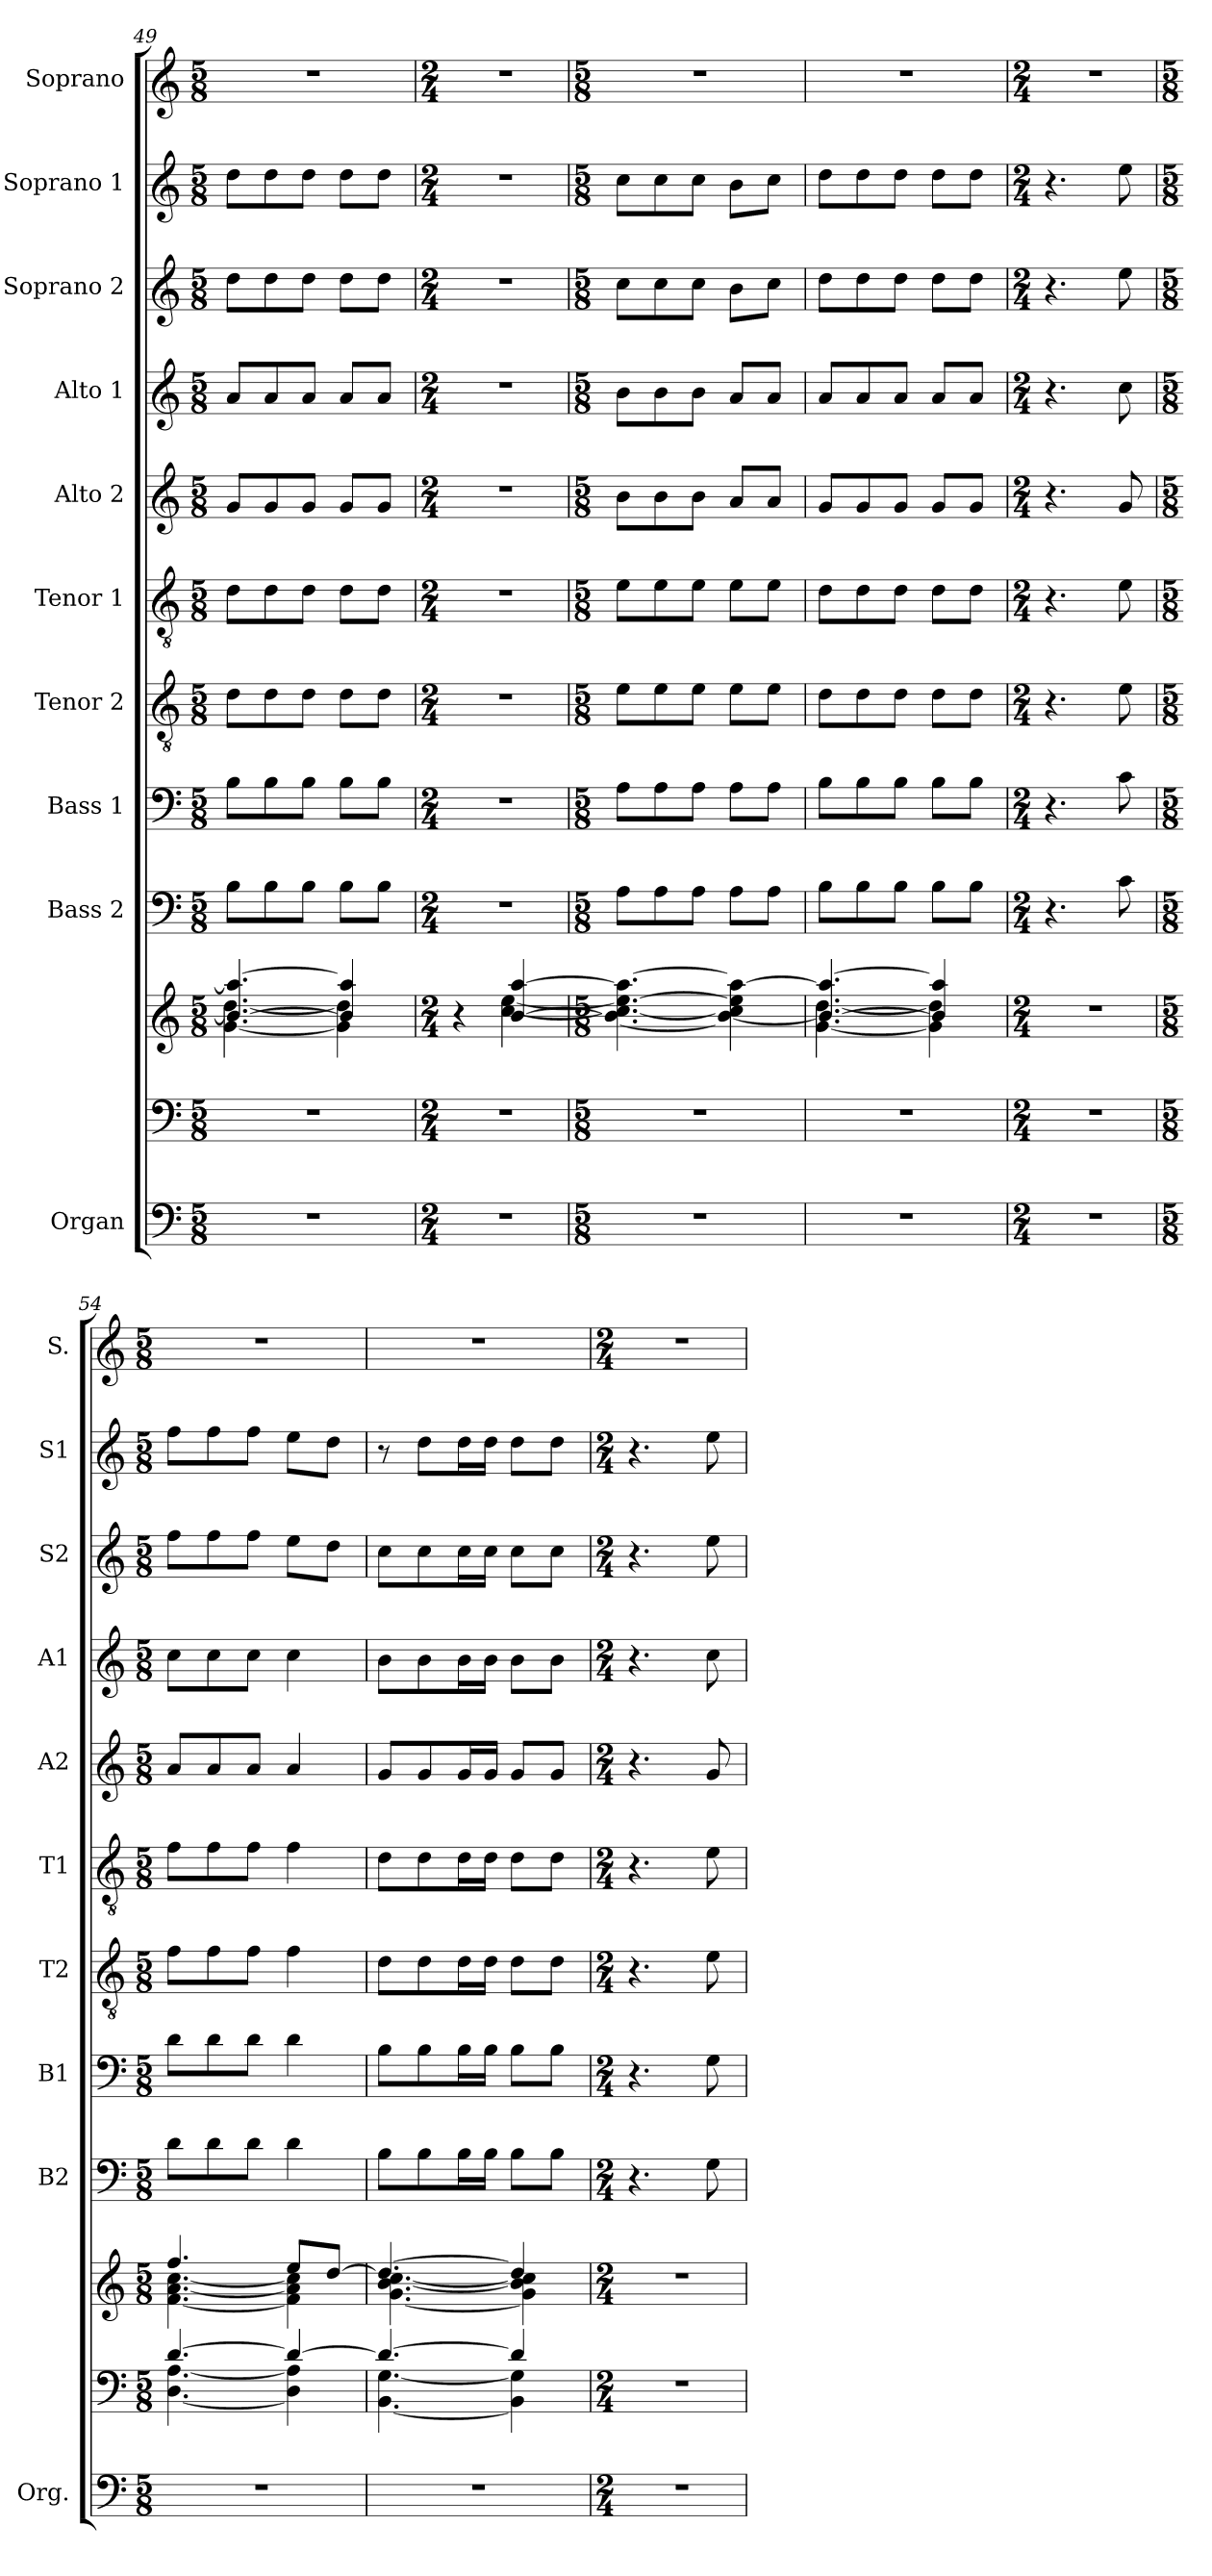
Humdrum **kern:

**kern	**kern	**kern	**kern	**kern	**kern	**kern	**kern	**kern	**kern	**kern	**kern
*part10	*part10	*part10	*part9	*part8	*part7	*part6	*part5	*part4	*part3	*part2	*part1
*staff12	*staff11	*staff10	*staff9	*staff8	*staff7	*staff6	*staff5	*staff4	*staff3	*staff2	*staff1
*I"Organ	*	*	*I"Bass 2	*I"Bass 1	*I"Tenor 2	*I"Tenor 1	*I"Alto 2	*I"Alto 1	*I"Soprano 2	*I"Soprano 1	*I"Soprano
*I'Org.	*	*	*I'B2	*I'B1	*I'T2	*I'T1	*I'A2	*I'A1	*I'S2	*I'S1	*I'S.
*clefF4	*clefF4	*clefG2	*clefF4	*clefF4	*clefGv2	*clefGv2	*clefG2	*clefG2	*clefG2	*clefG2	*clefG2
*k[]	*k[]	*k[]	*k[]	*k[]	*k[]	*k[]	*k[]	*k[]	*k[]	*k[]	*k[]
*M5/8	*M5/8	*M5/8	*M5/8	*M5/8	*M5/8	*M5/8	*M5/8	*M5/8	*M5/8	*M5/8	*M5/8
=49	=49	=49	=49	=49	=49	=49	=49	=49	=49	=49	=49
*	*	*^	*	*	*	*	*	*	*	*	*
8%5r	8%5r	4.b/_ 4.aa/_	[4.g\ [4.dd\	8B\L	8B\L	8d\L	8d\L	8g/L	8a/L	8dd\L	8dd\L	8%5r
.	.	.	.	8B\	8B\	8d\	8d\	8g/	8a/	8dd\	8dd\	.
.	.	.	.	8B\J	8B\J	8d\J	8d\J	8g/J	8a/J	8dd\J	8dd\J	.
.	.	4b/] 4aa/]	4g\] 4dd\]	8B\L	8B\L	8d\L	8d\L	8g/L	8a/L	8dd\L	8dd\L	.
.	.	.	.	8B\J	8B\J	8d\J	8d\J	8g/J	8a/J	8dd\J	8dd\J	.
=50	=50	=50	=50	=50	=50	=50	=50	=50	=50	=50	=50	=50
*M2/4	*M2/4	*M2/4	*	*M2/4	*M2/4	*M2/4	*M2/4	*M2/4	*M2/4	*M2/4	*M2/4	*M2/4
2r	2r	4r	4ryy	2r	2r	2r	2r	2r	2r	2r	2r	2r
.	.	[4b/ [4aa/	[4cc\ [4ee\	.	.	.	.	.	.	.	.	.
*	*	*v	*v	*	*	*	*	*	*	*	*	*
=51	=51	=51	=51	=51	=51	=51	=51	=51	=51	=51	=51
*M5/8	*M5/8	*M5/8	*M5/8	*M5/8	*M5/8	*M5/8	*M5/8	*M5/8	*M5/8	*M5/8	*M5/8
8%5r	8%5r	4.b\_ 4.cc\_ 4.ee\_ 4.aa\_	8A\L	8A\L	8e\L	8e\L	8b\L	8b\L	8cc\L	8cc\L	8%5r
.	.	.	8A\	8A\	8e\	8e\	8b\	8b\	8cc\	8cc\	.
.	.	.	8A\J	8A\J	8e\J	8e\J	8b\J	8b\J	8cc\J	8cc\J	.
.	.	4b\_ 4cc\] 4ee\] 4aa\_	8A\L	8A\L	8e\L	8e\L	8a/L	8a/L	8b\L	8b\L	.
.	.	.	8A\J	8A\J	8e\J	8e\J	8a/J	8a/J	8cc\J	8cc\J	.
=52	=52	=52	=52	=52	=52	=52	=52	=52	=52	=52	=52
*	*	*^	*	*	*	*	*	*	*	*	*
8%5r	8%5r	4.b/_ 4.aa/_	[4.g\ [4.dd\	8B\L	8B\L	8d\L	8d\L	8g/L	8a/L	8dd\L	8dd\L	8%5r
.	.	.	.	8B\	8B\	8d\	8d\	8g/	8a/	8dd\	8dd\	.
.	.	.	.	8B\J	8B\J	8d\J	8d\J	8g/J	8a/J	8dd\J	8dd\J	.
.	.	4b/] 4aa/]	4g\] 4dd\]	8B\L	8B\L	8d\L	8d\L	8g/L	8a/L	8dd\L	8dd\L	.
.	.	.	.	8B\J	8B\J	8d\J	8d\J	8g/J	8a/J	8dd\J	8dd\J	.
*	*	*v	*v	*	*	*	*	*	*	*	*	*
=53	=53	=53	=53	=53	=53	=53	=53	=53	=53	=53	=53
*M2/4	*M2/4	*M2/4	*M2/4	*M2/4	*M2/4	*M2/4	*M2/4	*M2/4	*M2/4	*M2/4	*M2/4
2r	2r	2r	4.r	4.r	4.r	4.r	4.r	4.r	4.r	4.r	2r
.	.	.	8c\	8c\	8e\	8e\	8g/	8cc\	8ee\	8ee\	.
=54	=54	=54	=54	=54	=54	=54	=54	=54	=54	=54	=54
*M5/8	*M5/8	*M5/8	*M5/8	*M5/8	*M5/8	*M5/8	*M5/8	*M5/8	*M5/8	*M5/8	*M5/8
*	*^	*^	*	*	*	*	*	*	*	*	*
8%5r	[4.d/	[4.D\ [4.A\	4.ff/	[4.f\ [4.a\ [4.cc\	8d\L	8d\L	8f\L	8f\L	8a/L	8cc\L	8ff\L	8ff\L	8%5r
.	.	.	.	.	8d\	8d\	8f\	8f\	8a/	8cc\	8ff\	8ff\	.
.	.	.	.	.	8d\J	8d\J	8f\J	8f\J	8a/J	8cc\J	8ff\J	8ff\J	.
.	4d/_	4D\] 4A\]	8ee/L	4f\] 4a\] 4cc\]	4d\	4d\	4f\	4f\	4a/	4cc\	8ee\L	8ee\L	.
.	.	.	[8dd/J	.	.	.	.	.	.	.	8dd\J	8dd\J	.
=55	=55	=55	=55	=55	=55	=55	=55	=55	=55	=55	=55	=55	=55
8%5r	4.d/_	[4.BB\ [4.G\	4.dd/_	[4.g\ [4.b\ [4.cc\	8B\L	8B\L	8d\L	8d\L	8g/L	8b\L	8cc\L	8r	8%5r
.	.	.	.	.	8B\	8B\	8d\	8d\	8g/	8b\	8cc\	8dd\L	.
.	.	.	.	.	16B\L	16B\L	16d\L	16d\L	16g/L	16b\L	16cc\L	16dd\L	.
.	.	.	.	.	16B\JJ	16B\JJ	16d\JJ	16d\JJ	16g/JJ	16b\JJ	16cc\JJ	16dd\JJ	.
.	4d/]	4BB\] 4G\]	4dd/]	4g\] 4b\] 4cc\]	8B\L	8B\L	8d\L	8d\L	8g/L	8b\L	8cc\L	8dd\L	.
.	.	.	.	.	8B\J	8B\J	8d\J	8d\J	8g/J	8b\J	8cc\J	8dd\J	.
*	*v	*v	*	*	*	*	*	*	*	*	*	*	*
*	*	*v	*v	*	*	*	*	*	*	*	*	*
=56	=56	=56	=56	=56	=56	=56	=56	=56	=56	=56	=56
*M2/4	*M2/4	*M2/4	*M2/4	*M2/4	*M2/4	*M2/4	*M2/4	*M2/4	*M2/4	*M2/4	*M2/4
2r	2r	2r	4.r	4.r	4.r	4.r	4.r	4.r	4.r	4.r	2r
.	.	.	8G\	8G\	8e\	8e\	8g/	8cc\	8ee\	8ee\	.
=	=	=	=	=	=	=	=	=	=	=	=
*-	*-	*-	*-	*-	*-	*-	*-	*-	*-	*-	*-
